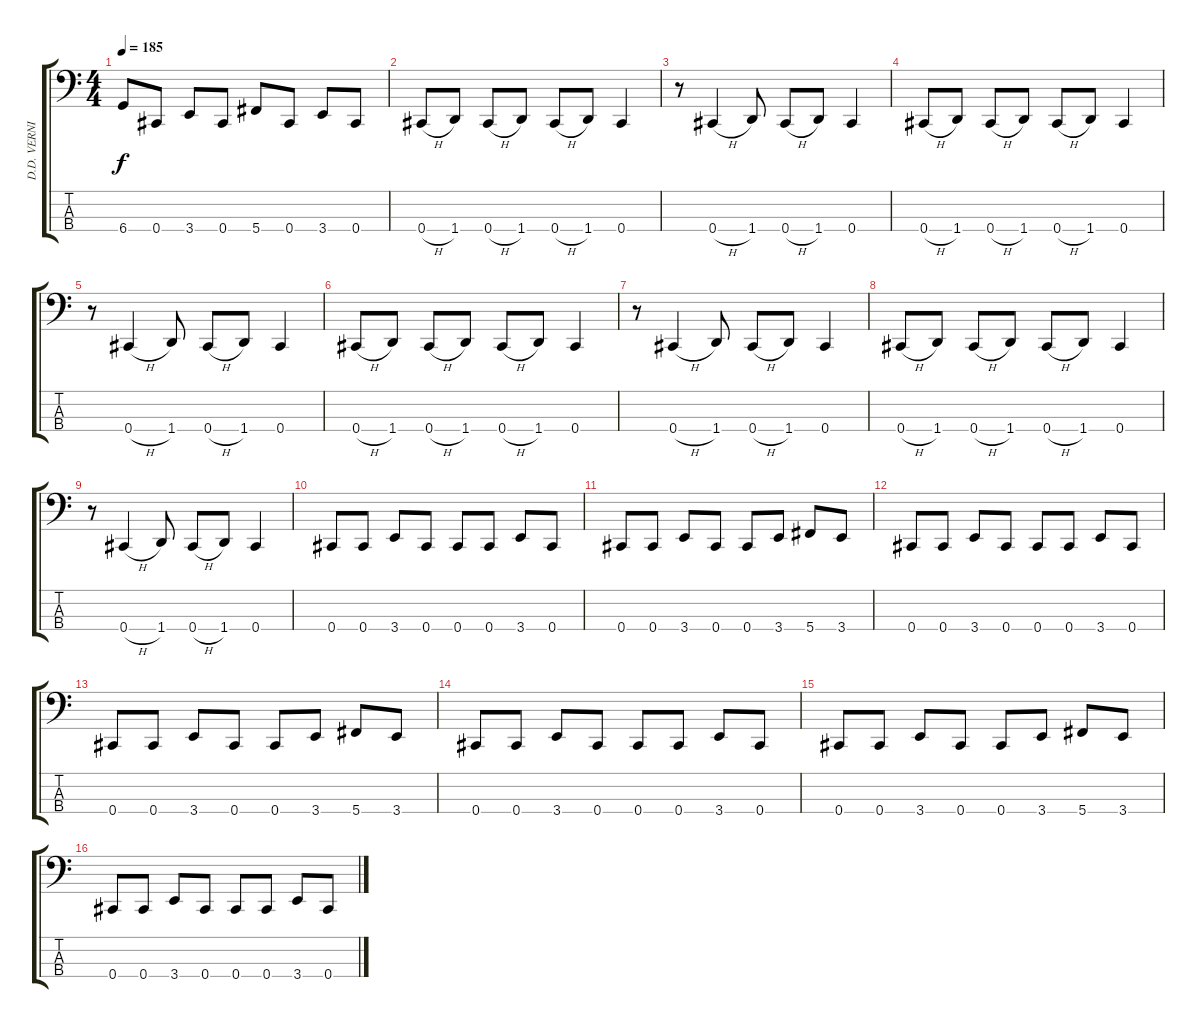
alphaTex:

\track ("D.D. VERNI - bass" "D.D. VERNI") {instrument slapbass1}
\staff {score tabs}
\tuning (Gb2 Db2 Ab1 Db1) {hide}
\ts (4 4)
\tempo 185
\clef f4
\ks c
6.4.8{dy f} 0.4.8 3.4.8 0.4.8 5.4.8 0.4.8 3.4.8 0.4.8 |
0.4{h}.8 1.4.8 0.4{h}.8 1.4.8 0.4{h}.8 1.4.8 0.4.4 |
r.8 0.4{h}.4 1.4.8 0.4{h}.8 1.4.8 0.4.4 |
0.4{h}.8 1.4.8 0.4{h}.8 1.4.8 0.4{h}.8 1.4.8 0.4.4 |
r.8 0.4{h}.4 1.4.8 0.4{h}.8 1.4.8 0.4.4 |
0.4{h}.8 1.4.8 0.4{h}.8 1.4.8 0.4{h}.8 1.4.8 0.4.4 |
r.8 0.4{h}.4 1.4.8 0.4{h}.8 1.4.8 0.4.4 |
0.4{h}.8 1.4.8 0.4{h}.8 1.4.8 0.4{h}.8 1.4.8 0.4.4 |
r.8 0.4{h}.4 1.4.8 0.4{h}.8 1.4.8 0.4.4 |
0.4.8 0.4.8 3.4.8 0.4.8 0.4.8 0.4.8 3.4.8 0.4.8 |
0.4.8 0.4.8 3.4.8 0.4.8 0.4.8 3.4.8 5.4.8 3.4.8 |
0.4.8 0.4.8 3.4.8 0.4.8 0.4.8 0.4.8 3.4.8 0.4.8 |
0.4.8 0.4.8 3.4.8 0.4.8 0.4.8 3.4.8 5.4.8 3.4.8 |
0.4.8 0.4.8 3.4.8 0.4.8 0.4.8 0.4.8 3.4.8 0.4.8 |
0.4.8 0.4.8 3.4.8 0.4.8 0.4.8 3.4.8 5.4.8 3.4.8 |
0.4.8 0.4.8 3.4.8 0.4.8 0.4.8 0.4.8 3.4.8 0.4.8
